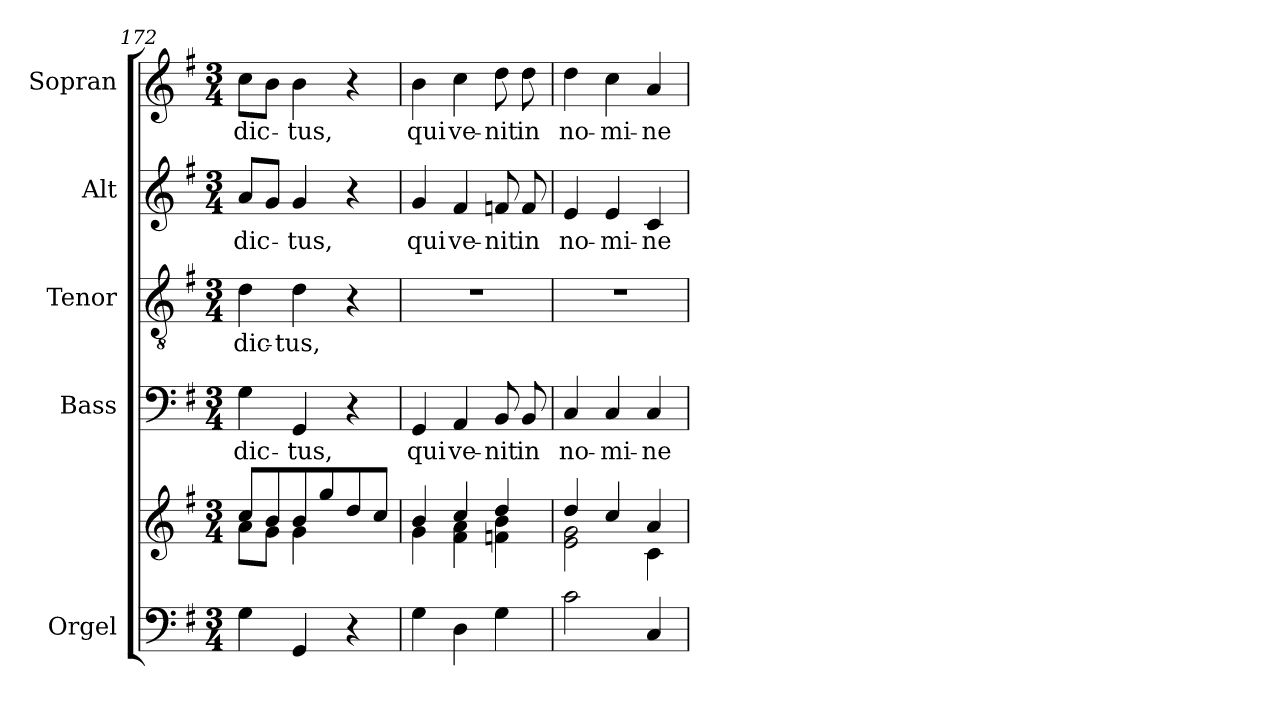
**kern	**kern	**kern	**text	**kern	**text	**kern	**text	**kern	**text
*part5	*part5	*part4	*part4	*part3	*part3	*part2	*part2	*part1	*part1
*staff6	*staff5	*staff4	*staff4	*staff3	*staff3	*staff2	*staff2	*staff1	*staff1
*I"Orgel	*	*I"Bass	*	*I"Tenor	*	*I"Alt	*	*I"Sopran	*
*I'Org.	*	*I'B.	*	*I'T.	*	*I'A.	*	*I'S.	*
*clefF4	*clefG2	*clefF4	*	*clefGv2	*	*clefG2	*	*clefG2	*
*k[f#]	*k[f#]	*k[f#]	*	*k[f#]	*	*k[f#]	*	*k[f#]	*
*G:	*G:	*G:	*	*G:	*	*G:	*	*G:	*
*M3/4	*M3/4	*M3/4	*	*M3/4	*	*M3/4	*	*M3/4	*
=172	=172	=172	=172	=172	=172	=172	=172	=172	=172
*	*^	*	*	*	*	*	*	*	*
!	!	!	!	!LO:LY:b	!	!LO:LY:b	!	!LO:LY:b	!	!LO:LY:b
4G\	8cc/L	8a\L	4G\	-dic-	4d\	-dic-	8a/L	-dic-	8cc\L	-dic-
.	8b/	8g\J	.	.	.	.	8g/J	.	8b\J	.
!	!	!	!	!LO:LY:b	!	!LO:LY:b	!	!LO:LY:b	!	!LO:LY:b
4GG/	8b/	4g\	4GG/	-tus,	4d\	-tus,	4g/	-tus,	4b\	-tus,
.	8gg/	.	.	.	.	.	.	.	.	.
4r	8dd/	4ryy	4r	.	4r	.	4r	.	4r	.
.	8cc/J	.	.	.	.	.	.	.	.	.
=173	=173	=173	=173	=173	=173	=173	=173	=173	=173	=173
!	!	!	!	!LO:LY:b	!	!	!	!LO:LY:b	!	!LO:LY:b
4G\	4b/	4g\	4GG/	qui	2.r	.	4g/	qui	4b\	qui
!	!	!	!	!LO:LY:b	!	!	!	!LO:LY:b	!	!LO:LY:b
4D\	4cc/	4f#\ 4a\	4AA/	ve-	.	.	4f#/	ve-	4cc\	ve-
!	!	!	!	!LO:LY:b	!	!	!	!LO:LY:b	!	!LO:LY:b
4G\	4dd/	4fn\ 4b\	8BB/	-nit	.	.	8fn/	-nit	8dd\	-nit
!	!	!	!	!LO:LY:b	!	!	!	!LO:LY:b	!	!LO:LY:b
.	.	.	8BB/	in	.	.	8f/	in	8dd\	in
=174	=174	=174	=174	=174	=174	=174	=174	=174	=174	=174
!	!	!	!	!LO:LY:b	!	!	!	!LO:LY:b	!	!LO:LY:b
2c\	4dd/	2e\ 2g\	4C/	no-	2.r	.	4e/	no-	4dd\	no-
!	!	!	!	!LO:LY:b	!	!	!	!LO:LY:b	!	!LO:LY:b
.	4cc/	.	4C/	-mi-	.	.	4e/	-mi-	4cc\	-mi-
!	!	!	!	!LO:LY:b	!	!	!	!LO:LY:b	!	!LO:LY:b
4C/	4a/	4c\	4C/	-ne	.	.	4c/	-ne	4a/	-ne
*	*v	*v	*	*	*	*	*	*	*	*
=	=	=	=	=	=	=	=	=	=
*-	*-	*-	*-	*-	*-	*-	*-	*-	*-
